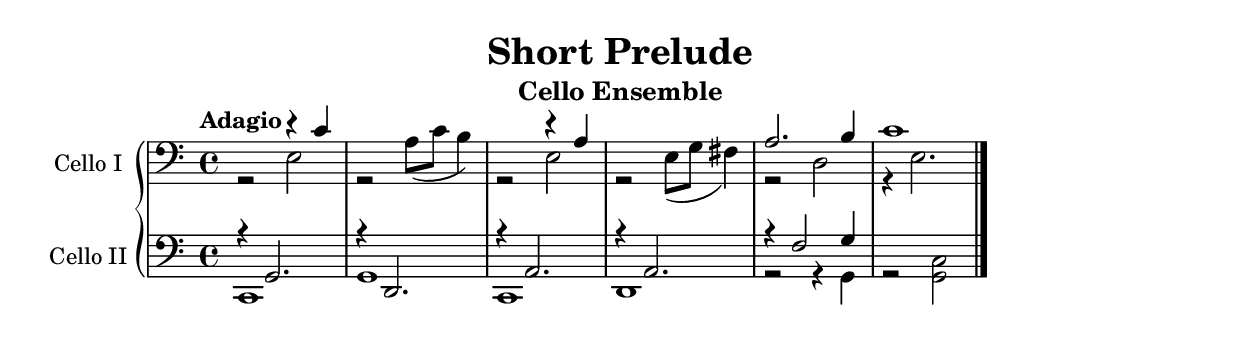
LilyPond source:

\version "2.17.30"
\language "english"

\header {
  title = "Short Prelude"
  subtitle = "Cello Ensemble"
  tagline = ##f
}

global = {
  \time  4/4
  \tempo  "Adagio"
}

celloIa = \relative c {
  \global
  s2 r4 c' s1 s2 r4 a s1 a2. b4 c1  \bar "|." 
}

celloIb = \relative c {
  \global
  r2 e2 r2 a8 (c b4) 
  r2 e,2 r2 e8 (g fs4)
  r2 d r4 e2.  \bar "|."
}

celloIIa = \relative c {
  \global
  r4 g2. r4 d2. r4 a'2. r4 a2. r4 f'2 g4 s1 \bar "|."
}
celloIIb = \relative c {
  \global
  c,1 g'1 c,1 d1 r2 r4 g r2 <g c>2 \bar "|."
}

celloIPart = \new Staff \with {
  instrumentName = "Cello I"
  midiInstrument = "cello"
} { \clef bass  <<\celloIa \\ \celloIb >> }

celloIIPart = \new Staff \with {
  instrumentName = "Cello II"
  midiInstrument = "cello"
} { \clef bass << \celloIIa \\ \celloIIb >> }

\score {
  \new GrandStaff
  <<
    \celloIPart
    \celloIIPart
  >>
  
  \layout {
    \override Slur.minimum-length = #5 
    \override BreathingSign #'text = \markup { \musicglyph #"scripts.caesura.straight" }
  \set Score.markFormatter = #format-mark-circle-barnumbers
  #(layout-set-staff-size 20)
  \context {
    \Staff
    \override VerticalAxisGroup #'default-staff-staff-spacing
    #'basic-distance = #12
  }
}
\midi { }
}
